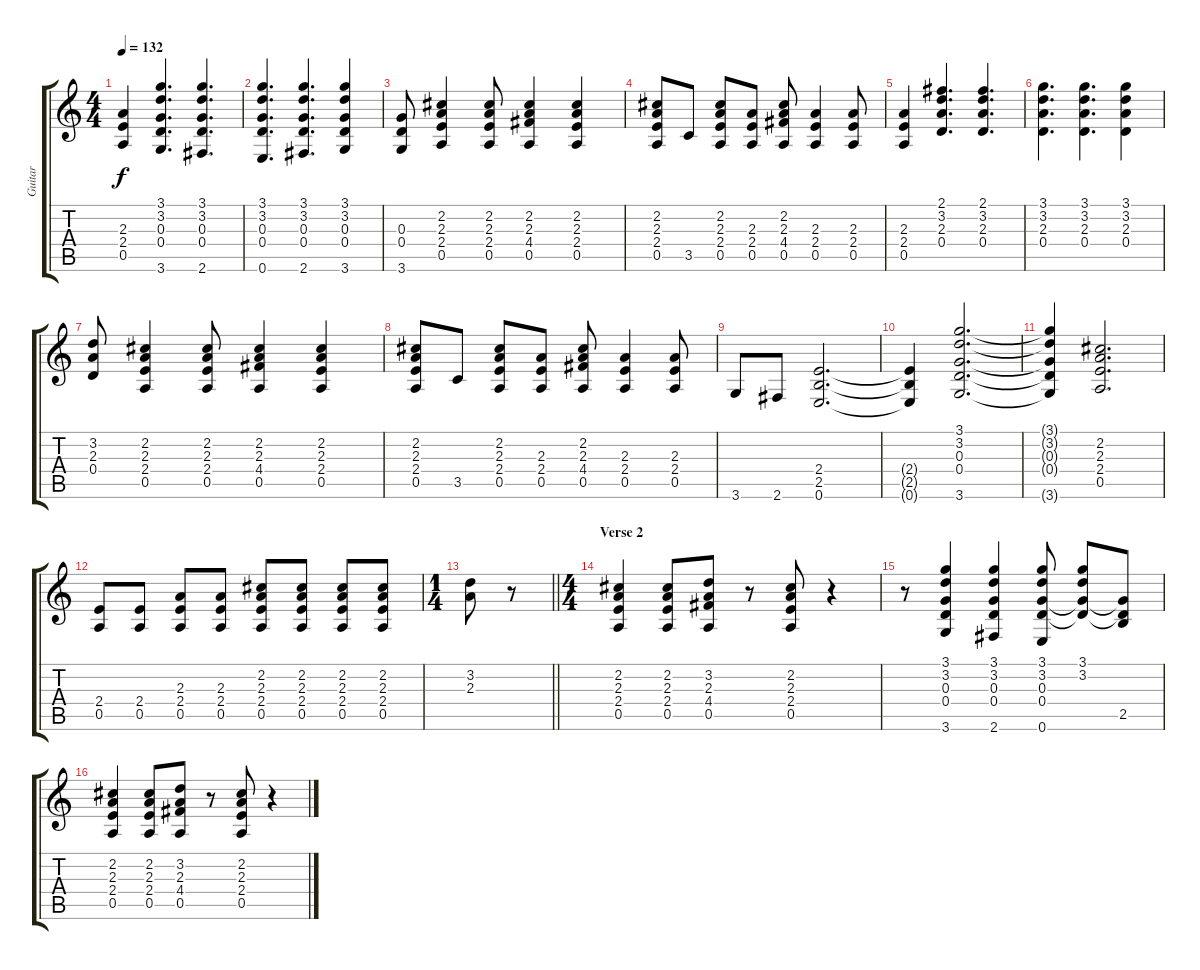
\track ("Guitar" "Guitar") {instrument distortionguitar}
\staff {score tabs}
\tuning (E4 B3 G3 D3 A2 E2) {hide}
\ts (4 4)
\tempo 132
\clef g2
\ks c
(2.3 2.4 0.5).4{dy f} (3.1 3.2 0.3 0.4 3.6).4{d} (3.1 3.2 0.3 0.4 2.6).4{d} |
(3.1 3.2 0.3 0.4 0.6).4{d} (3.1 3.2 0.3 0.4 2.6).4{d} (3.1 3.2 0.3 0.4 3.6).4 |
(0.3 0.4 3.6).8 (2.2 2.3 2.4 0.5).4 (2.2 2.3 2.4 0.5).8 (2.2 2.3 4.4 0.5).4 (2.2 2.3 2.4 0.5).4 |
(2.2 2.3 2.4 0.5).8 3.5.8 (2.2 2.3 2.4 0.5).8 (2.3 2.4 0.5).8 (2.2 2.3 4.4 0.5).8 (2.3 2.4 0.5).4 (2.3 2.4 0.5).8 |
(2.3 2.4 0.5).4 (2.1 3.2 2.3 0.4).4{d} (2.1 3.2 2.3 0.4).4{d} |
(3.1 3.2 2.3 0.4).4{d} (3.1 3.2 2.3 0.4).4{d} (3.1 3.2 2.3 0.4).4 |
(3.2 2.3 0.4).8 (2.2 2.3 2.4 0.5).4 (2.2 2.3 2.4 0.5).8 (2.2 2.3 4.4 0.5).4 (2.2 2.3 2.4 0.5).4 |
(2.2 2.3 2.4 0.5).8 3.5.8 (2.2 2.3 2.4 0.5).8 (2.3 2.4 0.5).8 (2.2 2.3 4.4 0.5).8 (2.3 2.4 0.5).4 (2.3 2.4 0.5).8 |
3.6.8 2.6.8 (2.4 2.5 0.6).2{d} |
(2.4{t} 2.5{t} 0.6{t}).4 (3.1 3.2 0.3 0.4 3.6).2{d} |
(3.1{t} 3.2{t} 0.3{t} 0.4{t} 3.6{t}).4 (2.2 2.3 2.4 0.5).2{d} |
(2.4 0.5).8 (2.4 0.5).8 (2.3 2.4 0.5).8 (2.3 2.4 0.5).8 (2.2 2.3 2.4 0.5).8 (2.2 2.3 2.4 0.5).8 (2.2 2.3 2.4 0.5).8 (2.2 2.3 2.4 0.5).8 |
\ts (1 4)
\barLineRight lightlight
(3.2 2.3).8 r.8 |
\ts (4 4)
\section ("" "Verse 2")
(2.2 2.3 2.4 0.5).4 (2.2 2.3 2.4 0.5).8 (3.2 2.3 4.4 0.5).8 r.8 (2.2 2.3 2.4 0.5).8 r.4 |
r.8 (3.1 3.2 0.3 0.4 3.6).4 (3.1 3.2 0.3 0.4 2.6).4 (3.1 3.2 0.3 0.4 0.6).8 (3.1 3.2 0.3{t} 0.4{t}).8 (0.3{t} 0.4{t} 2.5).8 |
(2.2 2.3 2.4 0.5).4 (2.2 2.3 2.4 0.5).8 (3.2 2.3 4.4 0.5).8 r.8 (2.2 2.3 2.4 0.5).8 r.4
